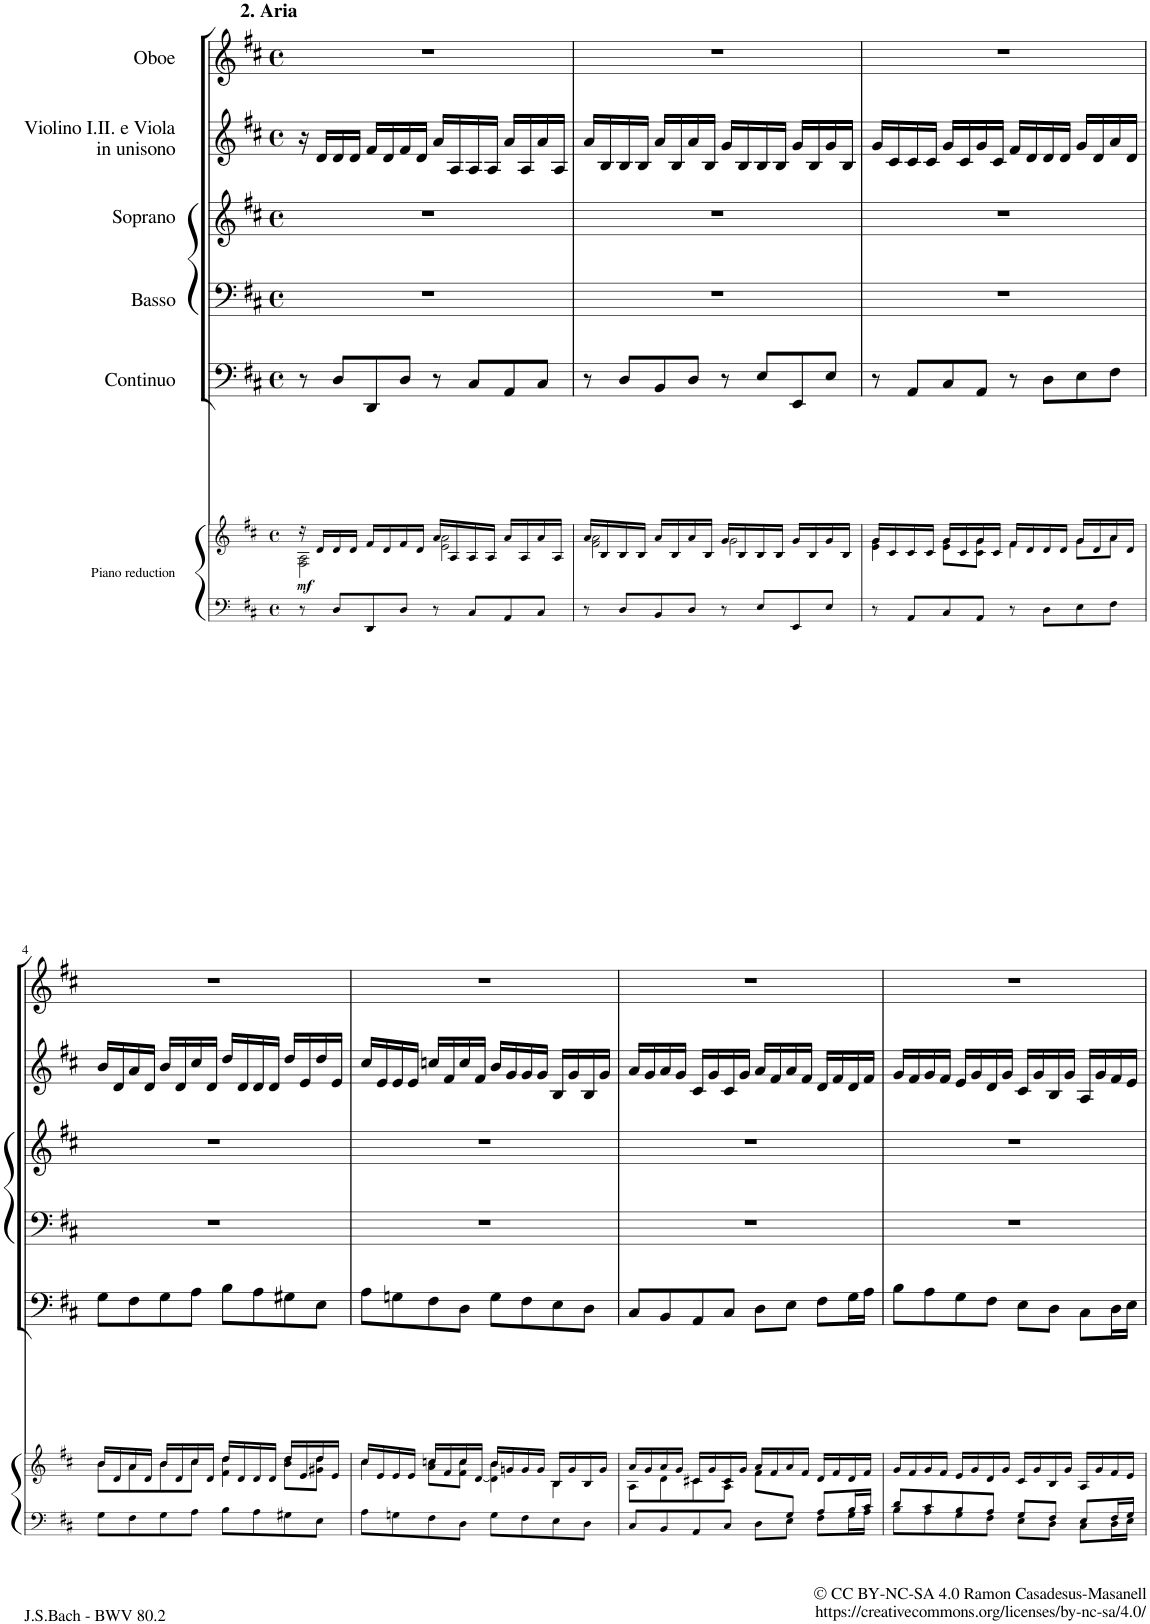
**kern	**kern	**dynam	**kern	**kern	**kern	**kern	**kern
*part6	*part6	*part6	*part5	*part4	*part3	*part2	*part1
*staff7	*staff6	*staff6/7	*staff5	*staff4	*staff3	*staff2	*staff1
*I"Piano reduction	*	*	*I"Continuo	*I"Basso	*I"Soprano	*I"Violino I.II. e Viola in unisono	*I"Oboe
*I'Pno	*	*	*	*	*	*	*I'Ob
*stria5	*stria5	*	*	*	*	*	*
*clefF4	*clefG2	*	*clefF4	*clefF4	*clefG2	*clefG2	*clefG2
*k[f#c#]	*k[f#c#]	*	*k[f#c#]	*k[f#c#]	*k[f#c#]	*k[f#c#]	*k[f#c#]
*M4/4	*M4/4	*	*M4/4	*M4/4	*M4/4	*M4/4	*M4/4
*met(c)	*met(c)	*	*met(c)	*met(c)	*met(c)	*met(c)	*met(c)
=1	=1	=1	=1	=1	=1	=1	=1
*	*^	*	*	*	*	*	*
!	!	!	!	!	!	!	!	!LO:TX:a:B:t=2. Aria
!	!	!	!LO:DY:b	!	!	!	!	!
8r	16r	2F#\ 2A\	mf	8r	1r	1r	16r	1r
.	16d/LL	.	.	.	.	.	16d/LL	.
8D/L	16d/	.	.	8D/L	.	.	16d/	.
.	16d/JJ	.	.	.	.	.	16d/JJ	.
8DD/	16f#/LL	.	.	8DD/	.	.	16f#/LL	.
.	16d/	.	.	.	.	.	16d/	.
8D/J	16f#/	.	.	8D/J	.	.	16f#/	.
.	16d/JJ	.	.	.	.	.	16d/JJ	.
8r	16a/LL	2e\ 2a\	.	8r	.	.	16a/LL	.
.	16A/	.	.	.	.	.	16A/	.
8C#/L	16A/	.	.	8C#/L	.	.	16A/	.
.	16A/JJ	.	.	.	.	.	16A/JJ	.
8AA/	16a/LL	.	.	8AA/	.	.	16a/LL	.
.	16A/	.	.	.	.	.	16A/	.
8C#/J	16a/	.	.	8C#/J	.	.	16a/	.
.	16A/JJ	.	.	.	.	.	16A/JJ	.
=2	=2	=2	=2	=2	=2	=2	=2	=2
8r	16a/LL	2f#\ 2a\	.	8r	1r	1r	16a/LL	1r
.	16B/	.	.	.	.	.	16B/	.
8D/L	16B/	.	.	8D/L	.	.	16B/	.
.	16B/JJ	.	.	.	.	.	16B/JJ	.
8BB/	16a/LL	.	.	8BB/	.	.	16a/LL	.
.	16B/	.	.	.	.	.	16B/	.
8D/J	16a/	.	.	8D/J	.	.	16a/	.
.	16B/JJ	.	.	.	.	.	16B/JJ	.
8r	16g/LL	2g\	.	8r	.	.	16g/LL	.
.	16B/	.	.	.	.	.	16B/	.
8E/L	16B/	.	.	8E/L	.	.	16B/	.
.	16B/JJ	.	.	.	.	.	16B/JJ	.
8EE/	16g/LL	.	.	8EE/	.	.	16g/LL	.
.	16B/	.	.	.	.	.	16B/	.
8E/J	16g/	.	.	8E/J	.	.	16g/	.
.	16B/JJ	.	.	.	.	.	16B/JJ	.
=3	=3	=3	=3	=3	=3	=3	=3	=3
8r	16g/LL	4e\ 4g\	.	8r	1r	1r	16g/LL	1r
.	16c#/	.	.	.	.	.	16c#/	.
8AA/L	16c#/	.	.	8AA/L	.	.	16c#/	.
.	16c#/JJ	.	.	.	.	.	16c#/JJ	.
8C#/	16g/LL	8e\ 8g\L	.	8C#/	.	.	16g/LL	.
.	16c#/	.	.	.	.	.	16c#/	.
8AA/J	16g/	8c#\ 8g\J	.	8AA/J	.	.	16g/	.
.	16c#/JJ	.	.	.	.	.	16c#/JJ	.
8r	16f#/LL	4f#\	.	8r	.	.	16f#/LL	.
.	16d/	.	.	.	.	.	16d/	.
8D\L	16d/	.	.	8D\L	.	.	16d/	.
.	16d/JJ	.	.	.	.	.	16d/JJ	.
8E\	16g/LL	8g\L	.	8E\	.	.	16g/LL	.
.	16d/	.	.	.	.	.	16d/	.
8F#\J	16a/	8a\J	.	8F#\J	.	.	16a/	.
.	16d/JJ	.	.	.	.	.	16d/JJ	.
!!LO:LB:g=z
=4	=4	=4	=4	=4	=4	=4	=4	=4
8G\L	16b/LL	8b\L	.	8G\L	1r	1r	16b/LL	1r
.	16d/	.	.	.	.	.	16d/	.
8F#\	16a/	8a\	.	8F#\	.	.	16a/	.
.	16d/JJ	.	.	.	.	.	16d/JJ	.
8G\	16b/LL	8b\	.	8G\	.	.	16b/LL	.
.	16d/	.	.	.	.	.	16d/	.
8A\J	16cc#/	8cc#\J	.	8A\J	.	.	16cc#/	.
.	16d/JJ	.	.	.	.	.	16d/JJ	.
8B\L	16dd/LL	4f#\ 4dd\	.	8B\L	.	.	16dd/LL	.
.	16d/	.	.	.	.	.	16d/	.
8A\	16d/	.	.	8A\	.	.	16d/	.
.	16d/JJ	.	.	.	.	.	16d/JJ	.
8G#X\	16dd/LL	8b\ 8dd\L	.	8G#X\	.	.	16dd/LL	.
.	16e/	.	.	.	.	.	16e/	.
8E\J	16dd/	8g#X\ 8dd\J	.	8E\J	.	.	16dd/	.
.	16e/JJ	.	.	.	.	.	16e/JJ	.
=5	=5	=5	=5	=5	=5	=5	=5	=5
8A\L	16cc#/LL	4cc#\	.	8A\L	1r	1r	16cc#/LL	1r
.	16e/	.	.	.	.	.	16e/	.
8Gn\	16e/	.	.	8Gn\	.	.	16e/	.
.	16e/JJ	.	.	.	.	.	16e/JJ	.
8F#\	16ccn/LL	8a\ 8cc\L	.	8F#\	.	.	16ccn/LL	.
.	16f#/	.	.	.	.	.	16f#/	.
8D\J	16cc/	8f#\ 8cc\J	.	8D\J	.	.	16cc/	.
.	[<16d/JJ	.	.	.	.	.	16f#/JJ	.
8G\L	16b/LL	4d\] 4b\	.	8G\L	.	.	16b/LL	.
.	16gn/	.	.	.	.	.	16g/	.
8F#\	16g/	.	.	8F#\	.	.	16g/	.
.	16g/JJ	.	.	.	.	.	16g/JJ	.
8E\	16B/LL	4B\	.	8E\	.	.	16B/LL	.
.	16g/	.	.	.	.	.	16g/	.
8D\J	16B/	.	.	8D\J	.	.	16B/	.
.	16g/JJ	.	.	.	.	.	16g/JJ	.
=6	=6	=6	=6	=6	=6	=6	=6	=6
*^	*	*	*	*	*	*	*	*
8ryy	8C#/L	16a/LL	8A\L	.	8C#/L	1r	1r	16a/LL	1r
.	.	16g/	.	.	.	.	.	16g/	.
.	8BB/	16a/	8d\	.	8BB/	.	.	16a/	.
.	.	16g/JJ	.	.	.	.	.	16g/JJ	.
.	8AA/	16c#/LL	8c#X\	.	8AA/	.	.	16c#/LL	.
.	.	16g/	.	.	.	.	.	16g/	.
.	8C#/J	16c#/	8A\J	.	8C#/J	.	.	16c#/	.
.	.	16g/JJ	.	.	.	.	.	16g/JJ	.
.	8D\L	16a/LL	8f#\L	.	8D\L	.	.	16a/LL	.
.	.	16f#/	.	.	.	.	.	16f#/	.
8G/J	8E\J	16a/	4.ryy	.	8E\J	.	.	16a/	.
.	.	16f#/JJ	.	.	.	.	.	16f#/JJ	.
8A/L	8F#\L	16d/LL	.	.	8F#\L	.	.	16d/LL	.
.	.	16f#/	.	.	.	.	.	16f#/	.
16B/L	16G\L	16d/	.	.	16G\L	.	.	16d/	.
16c#/JJ	16A\JJ	16f#/JJ	.	.	16A\JJ	.	.	16f#/JJ	.
*	*	*v	*v	*	*	*	*	*	*
=7	=7	=7	=7	=7	=7	=7	=7	=7
8d/L	8B\L	16g/LL	.	8B\L	1r	1r	16g/LL	1r
.	.	16f#/	.	.	.	.	16f#/	.
8c#/	8A\	16g/	.	8A\	.	.	16g/	.
.	.	16f#/JJ	.	.	.	.	16f#/JJ	.
8B/	8G\	16e/LL	.	8G\	.	.	16e/LL	.
.	.	16g/	.	.	.	.	16g/	.
8A/J	8F#\J	16d/	.	8F#\J	.	.	16d/	.
.	.	16g/JJ	.	.	.	.	16g/JJ	.
8G/L	8E\L	16c#/LL	.	8E\L	.	.	16c#/LL	.
.	.	16g/	.	.	.	.	16g/	.
8F#/J	8D\J	16B/	.	8D\J	.	.	16B/	.
.	.	16g/JJ	.	.	.	.	16g/JJ	.
8E/L	8C#\L	16A/LL	.	8C#\L	.	.	16A/LL	.
.	.	16g/	.	.	.	.	16g/	.
16F#/L	16D\L	16f#/	.	16D\L	.	.	16f#/	.
16G/JJ	16E\JJ	16e/JJ	.	16E\JJ	.	.	16e/JJ	.
*v	*v	*	*	*	*	*	*	*
=	=	=	=	=	=	=	=
*-	*-	*-	*-	*-	*-	*-	*-
